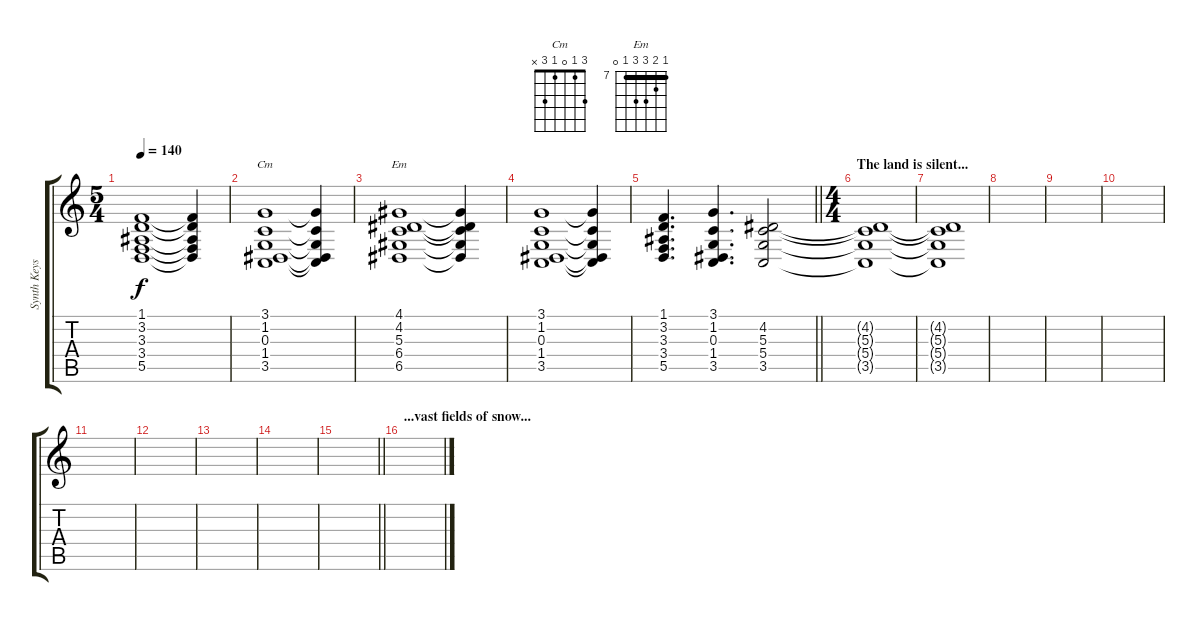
\track ("Synth Keys" "Synth Keys") {instrument stringensemble1}
\staff {score tabs}
\tuning (E4 B3 G3 D3 A2 E2) {hide}
\chord ("Cm" 3 1 0 1 3 x)
\chord ("Em" 7 8 9 9 7 0) {firstfret 7 barre 7}
\ts (5 4)
\tempo 140
\clef g2
\ks c
(1.1 3.2 3.3 3.4 5.5).1{dy f} (1.1{t} 3.2{t} 3.3{t} 3.4{t} 5.5{t}).4 |
(3.1 1.2 0.3 1.4 3.5).1{ch "Cm"} (3.1{t} 1.2{t} 0.3{t} 1.4{t} 3.5{t}).4 |
(4.1 4.2 5.3 6.4 6.5).1{ch "Em"} (4.1{t} 4.2{t} 5.3{t} 6.4{t} 6.5{t}).4 |
(3.1 1.2 0.3 1.4 3.5).1 (3.1{t} 1.2{t} 0.3{t} 1.4{t} 3.5{t}).4 |
\barLineRight lightlight
(1.1 3.2 3.3 3.4 5.5).4{d} (3.1 1.2 0.3 1.4 3.5).4{d} (4.2 5.3 5.4 3.5).2 |
\ts (4 4)
\section ("" "The land is silent...")
(4.2{t} 5.3{t} 5.4{t} 3.5{t}).1 |
(4.2{t} 5.3{t} 5.4{t} 3.5{t}).1 |
|
|
|
|
|
|
|
\barLineRight lightlight
|
\section ("" "...vast fields of snow...")
